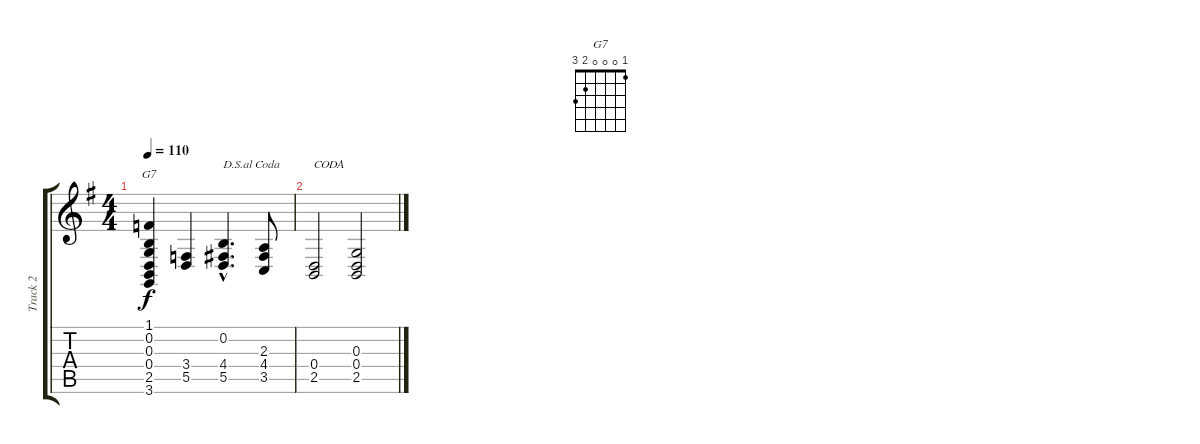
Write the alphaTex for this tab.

\track ("Track 2" "Track 2") {instrument brightacousticpiano}
\staff {score tabs}
\tuning (E4 B3 G3 D3 A2 E2) {hide}
\chord ("G7" 1 0 0 0 2 3)
\ts (4 4)
\tempo 110
\clef g2
\ks g
(1.1 0.2 0.3 0.4 2.5 3.6).4{ch "G7" dy f} (3.4 5.5).4 (0.2{hac} 4.4{hac} 5.5{hac}).4{d txt "D.S.al Coda"} (2.3 4.4 3.5).8 |
(0.4 2.5).2{txt "CODA"} (0.3 0.4 2.5).2
